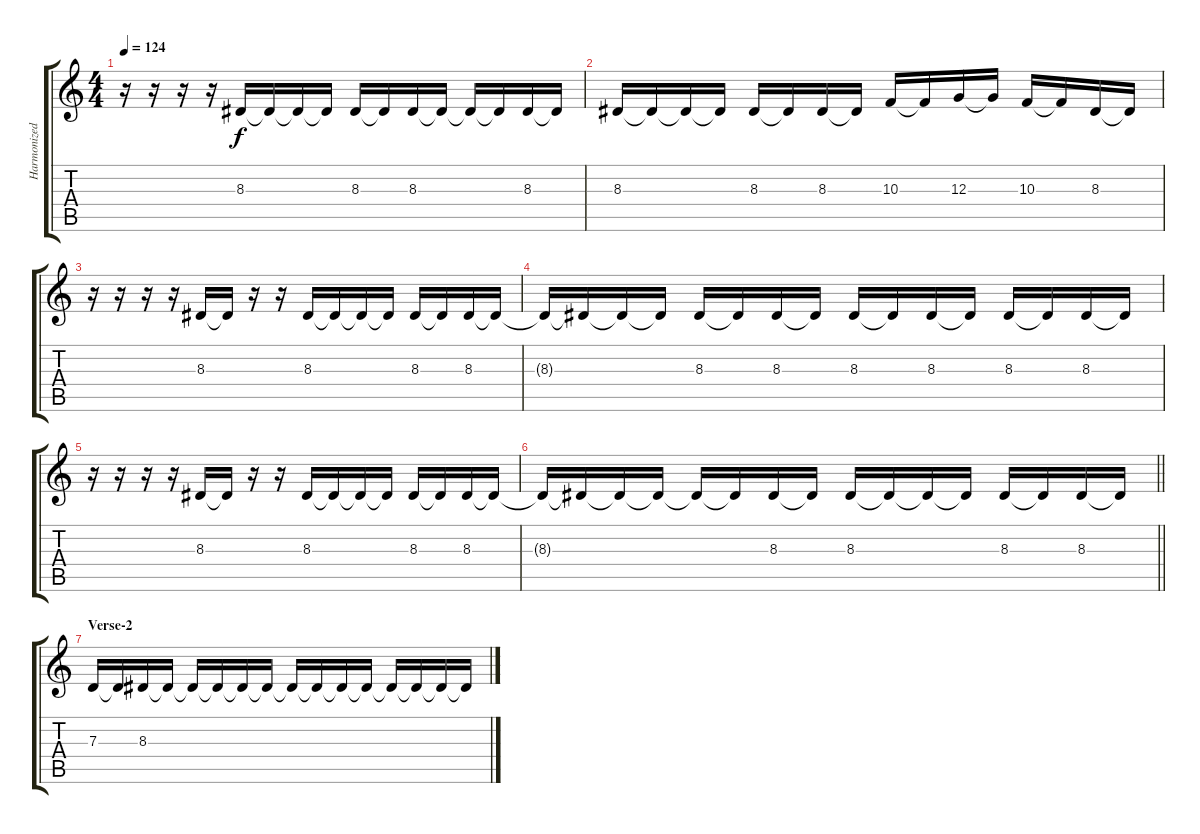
\track ("Harmonized Vocals" "Harmonized") {instrument trumpet}
\staff {score tabs}
\tuning (E4 B3 G3 D3 A2 E2) {hide}
\ts (4 4)
\tempo 124
\clef g2
\ks c
r.16{dy f} r.16 r.16 r.16 8.3.16 8.3{t}.16 8.3{t}.16 8.3{t}.16 8.3.16 8.3{t}.16 8.3.16 8.3{t}.16 8.3{t}.16 8.3{t}.16 8.3.16 8.3{t}.16 |
8.3.16 8.3{t}.16 8.3{t}.16 8.3{t}.16 8.3.16 8.3{t}.16 8.3.16 8.3{t}.16 10.3.16 10.3{t}.16 12.3.16 12.3{t}.16 10.3.16 10.3{t}.16 8.3.16 8.3{t}.16 |
r.16 r.16 r.16 r.16 8.3.16 8.3{t}.16 r.16 r.16 8.3.16 8.3{t}.16 8.3{t}.16 8.3{t}.16 8.3.16 8.3{t}.16 8.3.16 8.3{t}.16 |
8.3{t}.16 8.3{t}.16 8.3{t}.16 8.3{t}.16 8.3.16 8.3{t}.16 8.3.16 8.3{t}.16 8.3.16 8.3{t}.16 8.3.16 8.3{t}.16 8.3.16 8.3{t}.16 8.3.16 8.3{t}.16 |
r.16 r.16 r.16 r.16 8.3.16 8.3{t}.16 r.16 r.16 8.3.16 8.3{t}.16 8.3{t}.16 8.3{t}.16 8.3.16 8.3{t}.16 8.3.16 8.3{t}.16 |
\barLineRight lightlight
8.3{t}.16 8.3{t}.16 8.3{t}.16 8.3{t}.16 8.3{t}.16 8.3{t}.16 8.3.16 8.3{t}.16 8.3.16 8.3{t}.16 8.3{t}.16 8.3{t}.16 8.3.16 8.3{t}.16 8.3.16 8.3{t}.16 |
\section ("" "Verse-2")
7.3.16 7.3{t}.16 8.3.16 8.3{t}.16 8.3{t}.16 8.3{t}.16 8.3{t}.16 8.3{t}.16 8.3{t}.16 8.3{t}.16 8.3{t}.16 8.3{t}.16 8.3{t}.16 8.3{t}.16 8.3{t}.16 8.3{t}.16
